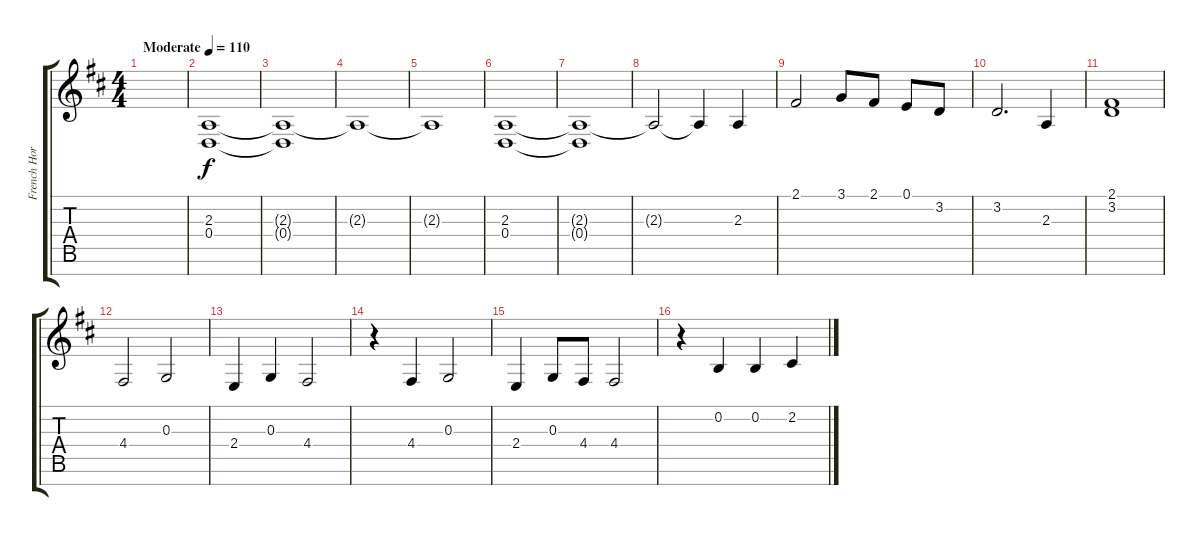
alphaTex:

\track ("French Horn" "French Hor") {instrument frenchhorn}
\staff {score tabs}
\tuning (E4 B3 G3 D3 A2 E2 B1) {hide}
\ts (4 4)
\tempo (110 "Moderate")
\clef g2
\ks d
|
(2.3 0.4).1 |
(2.3{t} 0.4{t}).1 |
2.3{t}.1 |
2.3{t}.1 |
(2.3 0.4).1 |
(2.3{t} 0.4{t}).1 |
2.3{t}.2 2.3{t}.4 2.3.4 |
2.1.2 3.1.8 2.1.8 0.1.8 3.2.8 |
3.2.2{d} 2.3.4 |
(2.1 3.2).1 |
4.4.2 0.3.2 |
2.4.4 0.3.4 4.4.2 |
r.4 4.4.4 0.3.2 |
2.4.4 0.3.8 4.4.8 4.4.2 |
r.4 0.2.4 0.2.4 2.2.4
